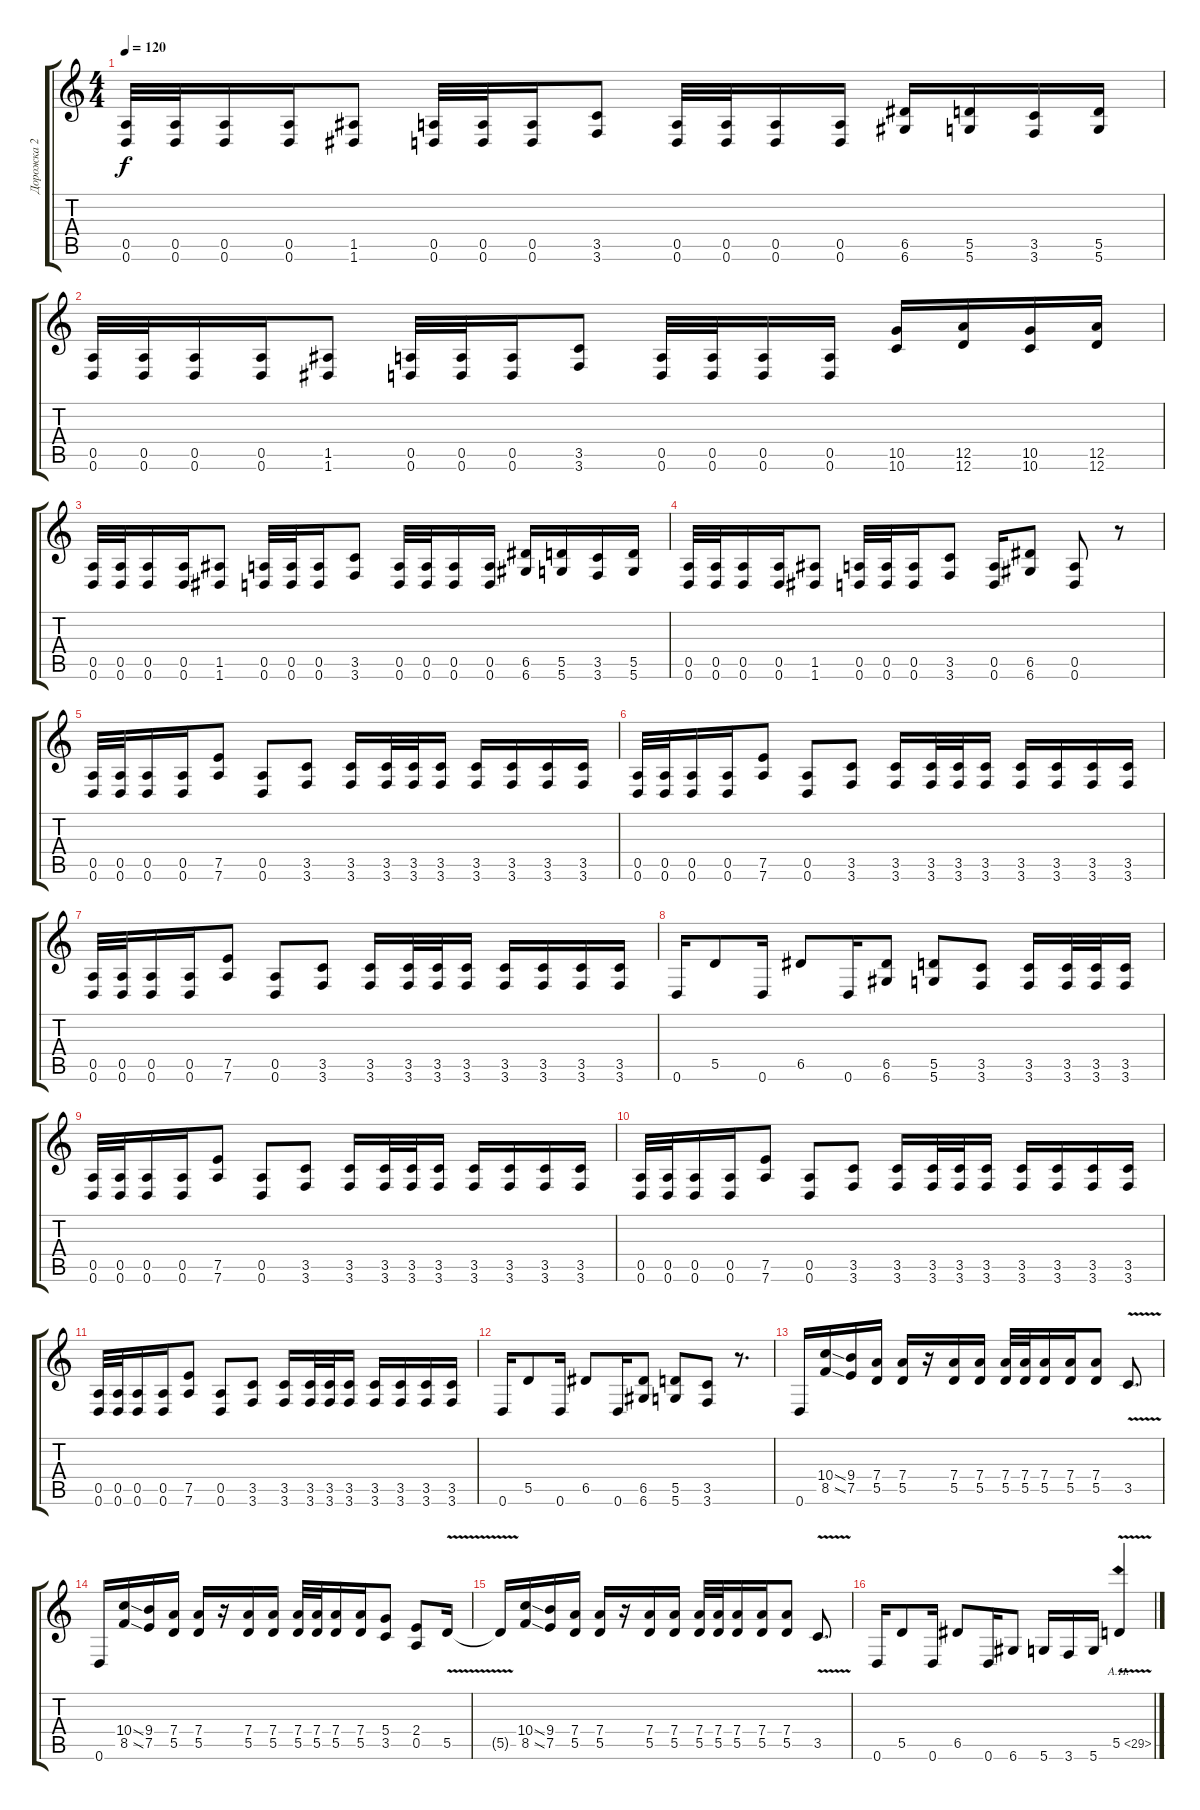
\track ("Дорожка 2" "Дорожка 2") {instrument distortionguitar}
\staff {score tabs}
\tuning (E4 B3 G3 D3 A2 D2) {hide}
\ts (4 4)
\tempo 120
\clef g2
\ks c
(0.5 0.6).32{dy f} (0.5 0.6).32 (0.5 0.6).16 (0.5 0.6).16 (1.5 1.6).8 (0.5 0.6).32 (0.5 0.6).32 (0.5 0.6).16 (3.5 3.6).8 (0.5 0.6).32 (0.5 0.6).32 (0.5 0.6).16 (0.5 0.6).16 (6.5 6.6).16 (5.5 5.6).16 (3.5 3.6).16 (5.5 5.6).16 |
(0.5 0.6).32 (0.5 0.6).32 (0.5 0.6).16 (0.5 0.6).16 (1.5 1.6).8 (0.5 0.6).32 (0.5 0.6).32 (0.5 0.6).16 (3.5 3.6).8 (0.5 0.6).32 (0.5 0.6).32 (0.5 0.6).16 (0.5 0.6).16 (10.5 10.6).16 (12.5 12.6).16 (10.5 10.6).16 (12.5 12.6).16 |
(0.5 0.6).32 (0.5 0.6).32 (0.5 0.6).16 (0.5 0.6).16 (1.5 1.6).8 (0.5 0.6).32 (0.5 0.6).32 (0.5 0.6).16 (3.5 3.6).8 (0.5 0.6).32 (0.5 0.6).32 (0.5 0.6).16 (0.5 0.6).16 (6.5 6.6).16 (5.5 5.6).16 (3.5 3.6).16 (5.5 5.6).16 |
(0.5 0.6).32 (0.5 0.6).32 (0.5 0.6).16 (0.5 0.6).16 (1.5 1.6).8 (0.5 0.6).32 (0.5 0.6).32 (0.5 0.6).16 (3.5 3.6).8 (0.5 0.6).16 (6.5 6.6).8 (0.5 0.6).8 r.8 |
(0.5 0.6).32 (0.5 0.6).32 (0.5 0.6).16 (0.5 0.6).16 (7.5 7.6).8 (0.5 0.6).8 (3.5 3.6).8 (3.5 3.6).16 (3.5 3.6).32 (3.5 3.6).32 (3.5 3.6).16 (3.5 3.6).16 (3.5 3.6).16 (3.5 3.6).16 (3.5 3.6).16 |
(0.5 0.6).32 (0.5 0.6).32 (0.5 0.6).16 (0.5 0.6).16 (7.5 7.6).8 (0.5 0.6).8 (3.5 3.6).8 (3.5 3.6).16 (3.5 3.6).32 (3.5 3.6).32 (3.5 3.6).16 (3.5 3.6).16 (3.5 3.6).16 (3.5 3.6).16 (3.5 3.6).16 |
(0.5 0.6).32 (0.5 0.6).32 (0.5 0.6).16 (0.5 0.6).16 (7.5 7.6).8 (0.5 0.6).8 (3.5 3.6).8 (3.5 3.6).16 (3.5 3.6).32 (3.5 3.6).32 (3.5 3.6).16 (3.5 3.6).16 (3.5 3.6).16 (3.5 3.6).16 (3.5 3.6).16 |
0.6.16 5.5.8 0.6.16 6.5.8 0.6.16 (6.5 6.6).8 (5.5 5.6).8 (3.5 3.6).8 (3.5 3.6).16 (3.5 3.6).32 (3.5 3.6).32 (3.5 3.6).16 |
(0.5 0.6).32 (0.5 0.6).32 (0.5 0.6).16 (0.5 0.6).16 (7.5 7.6).8 (0.5 0.6).8 (3.5 3.6).8 (3.5 3.6).16 (3.5 3.6).32 (3.5 3.6).32 (3.5 3.6).16 (3.5 3.6).16 (3.5 3.6).16 (3.5 3.6).16 (3.5 3.6).16 |
(0.5 0.6).32 (0.5 0.6).32 (0.5 0.6).16 (0.5 0.6).16 (7.5 7.6).8 (0.5 0.6).8 (3.5 3.6).8 (3.5 3.6).16 (3.5 3.6).32 (3.5 3.6).32 (3.5 3.6).16 (3.5 3.6).16 (3.5 3.6).16 (3.5 3.6).16 (3.5 3.6).16 |
(0.5 0.6).32 (0.5 0.6).32 (0.5 0.6).16 (0.5 0.6).16 (7.5 7.6).8 (0.5 0.6).8 (3.5 3.6).8 (3.5 3.6).16 (3.5 3.6).32 (3.5 3.6).32 (3.5 3.6).16 (3.5 3.6).16 (3.5 3.6).16 (3.5 3.6).16 (3.5 3.6).16 |
0.6.16 5.5.8 0.6.16 6.5.8 0.6.16 (6.5 6.6).8 (5.5 5.6).8 (3.5 3.6).8 r.8{d} |
0.6.16 (10.4{ss} 8.5{ss}).16 (9.4 7.5).16 (7.4 5.5).16 (7.4 5.5).16 r.16 (7.4 5.5).16 (7.4 5.5).16 (7.4 5.5).32 (7.4 5.5).32 (7.4 5.5).16 (7.4 5.5).16 (7.4 5.5).8 3.5{v}.8{d} |
0.6.16 (10.4{ss} 8.5{ss}).16 (9.4 7.5).16 (7.4 5.5).16 (7.4 5.5).16 r.16 (7.4 5.5).16 (7.4 5.5).16 (7.4 5.5).32 (7.4 5.5).32 (7.4 5.5).16 (7.4 5.5).16 (5.4 3.5).8 (2.4 0.5).8 5.5{v}.16 |
5.5{t}.16 (10.4{ss} 8.5{ss}).16 (9.4 7.5).16 (7.4 5.5).16 (7.4 5.5).16 r.16 (7.4 5.5).16 (7.4 5.5).16 (7.4 5.5).32 (7.4 5.5).32 (7.4 5.5).16 (7.4 5.5).16 (7.4 5.5).8 3.5{v}.8{d} |
0.6.16 5.5.8 0.6.16 6.5.8 0.6.16 6.6.8 5.6.16 3.6.16 5.6.16 5.5{ah 24 v}.4
